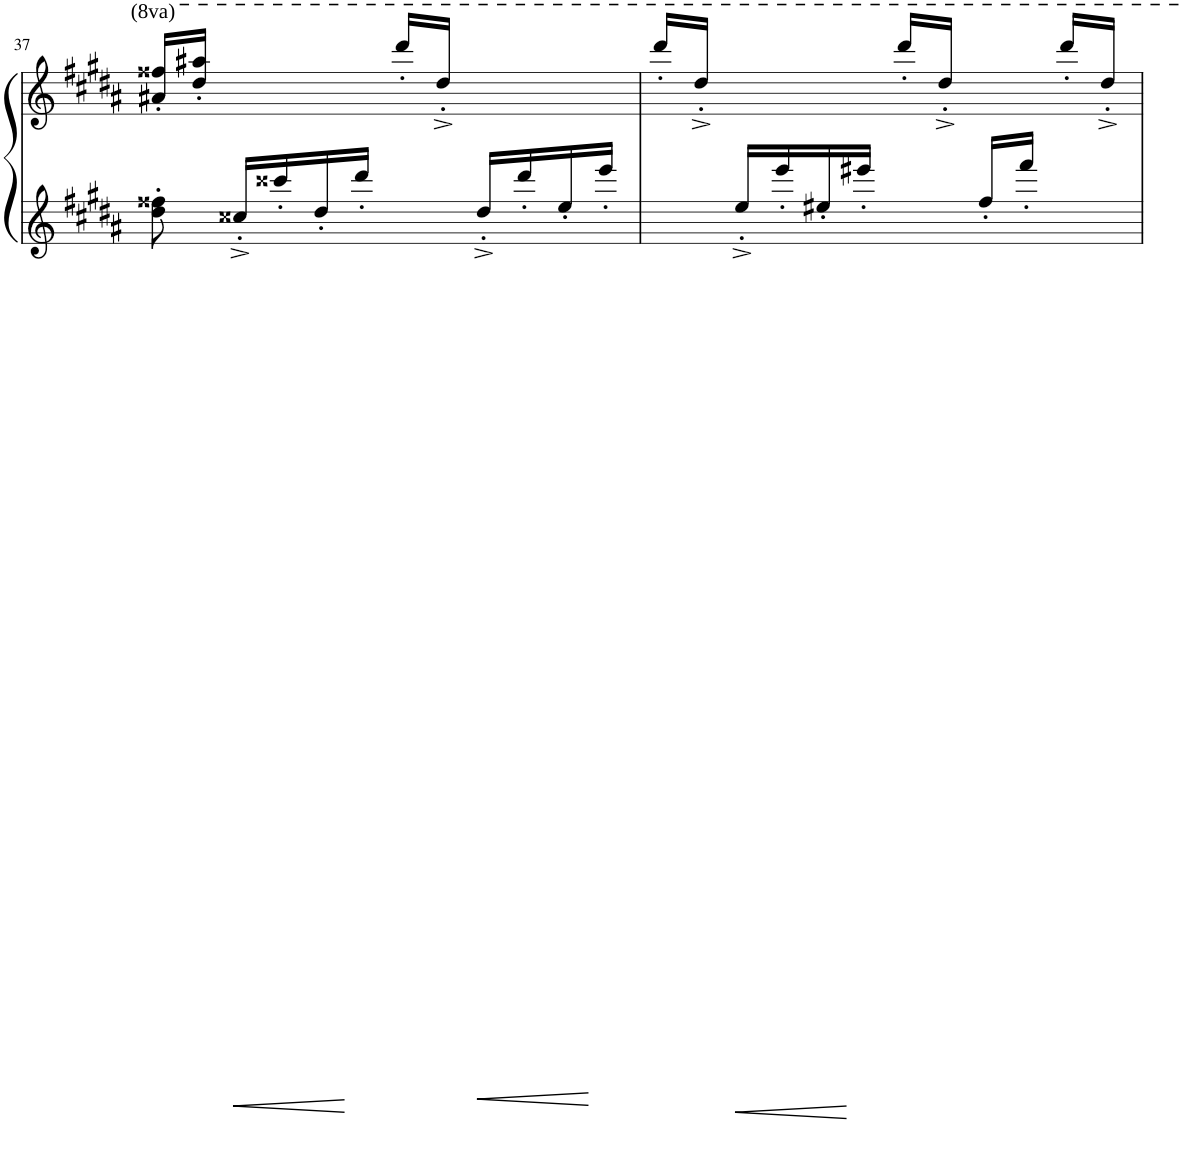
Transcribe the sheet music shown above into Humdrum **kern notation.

**kern	**kern
*part1	*part1
*staff2	*staff1
*I"Piano	*
*I'Pno	*
!!LO:PB:g=z
*clefG2	*clefG2
*k[f#c#g#d#a#]	*k[f#c#g#d#a#]
*M6/8	*M6/8
=37	=37
8dd#\' 8ff##X\'	16aa#X/' 16fff##X/'LL
.	16ddd#/' 16aaa#X/'JJ
16cc##X'^/LL	8ryy
16ccc##X'/	.
16dd#'/	8ryy
16ddd#'/JJ	.
8ryy	16dddd#'/LL
.	16ddd#'^/JJ
16dd#'^/LL	8ryy
16ddd#'/	.
16ee'/	8ryy
16eee'/JJ	.
=38	=38
8ryy	16dddd#'/LL
.	16ddd#'^/JJ
16ee'^/LL	8ryy
16eee'/	.
16ee#X'/	8ryy
16eee#X'/JJ	.
8ryy	16dddd#'/LL
.	16ddd#'^/JJ
16ff#'/LL	8ryy
16fff#'/JJ	.
8ryy	16dddd#'/LL
.	16ddd#'^/JJ
=	=
*-	*-
